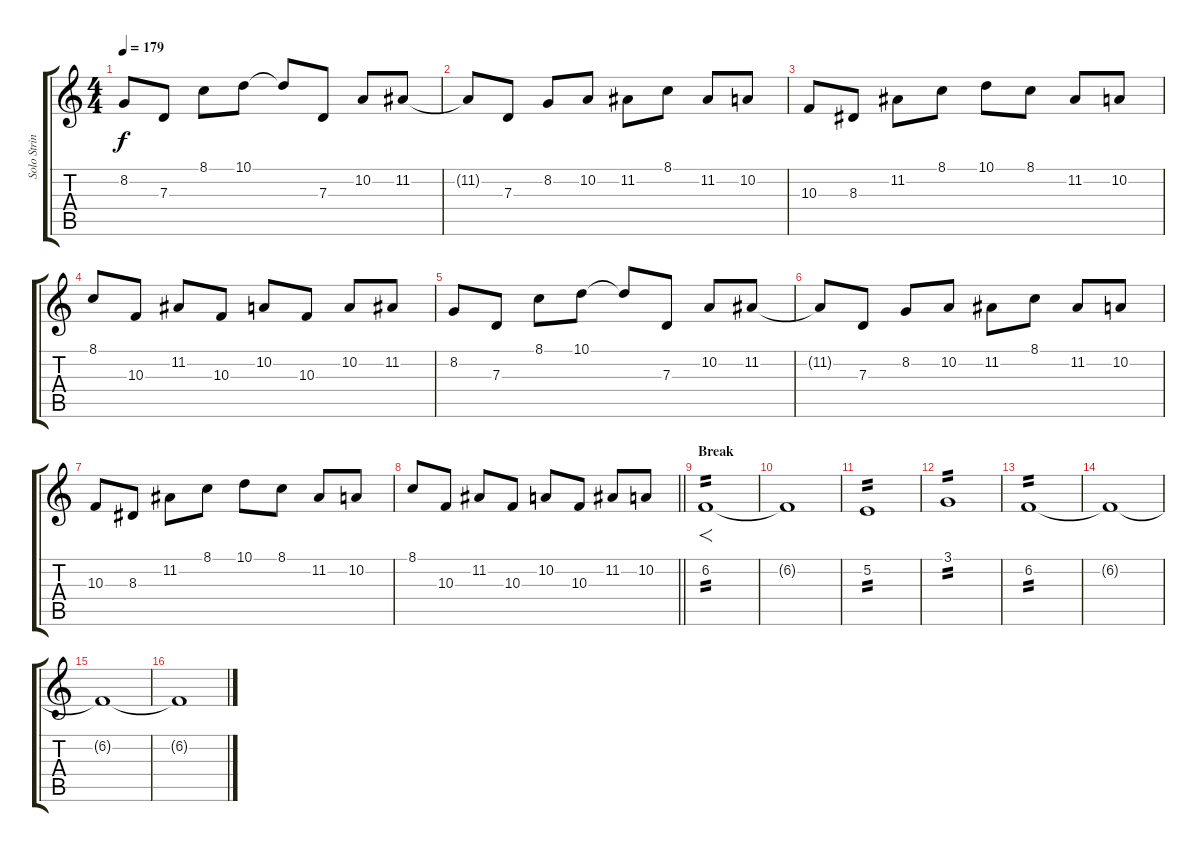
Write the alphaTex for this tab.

\track ("Solo Strings" "Solo Strin") {instrument stringensemble1}
\staff {score tabs}
\tuning (E4 B3 G3 D3 A2 E2) {hide}
\ts (4 4)
\tempo 179
\clef g2
\ks c
8.2.8{dy f} 7.3.8 8.1.8 10.1.8 10.1{t}.8 7.3.8 10.2.8 11.2.8 |
11.2{t}.8 7.3.8 8.2.8 10.2.8 11.2.8 8.1.8 11.2.8 10.2.8 |
10.3.8 8.3.8 11.2.8 8.1.8 10.1.8 8.1.8 11.2.8 10.2.8 |
8.1.8 10.3.8 11.2.8 10.3.8 10.2.8 10.3.8 10.2.8 11.2.8 |
8.2.8 7.3.8 8.1.8 10.1.8 10.1{t}.8 7.3.8 10.2.8 11.2.8 |
11.2{t}.8 7.3.8 8.2.8 10.2.8 11.2.8 8.1.8 11.2.8 10.2.8 |
10.3.8 8.3.8 11.2.8 8.1.8 10.1.8 8.1.8 11.2.8 10.2.8 |
\barLineRight lightlight
8.1.8 10.3.8 11.2.8 10.3.8 10.2.8 10.3.8 11.2.8 10.2.8 |
\section ("" "Break")
6.2.1{f tp 2} |
6.2{t}.1 |
5.2.1{tp 2} |
3.1.1{tp 2} |
6.2.1{tp 2} |
6.2{t}.1 |
6.2{t}.1 |
6.2{t}.1
